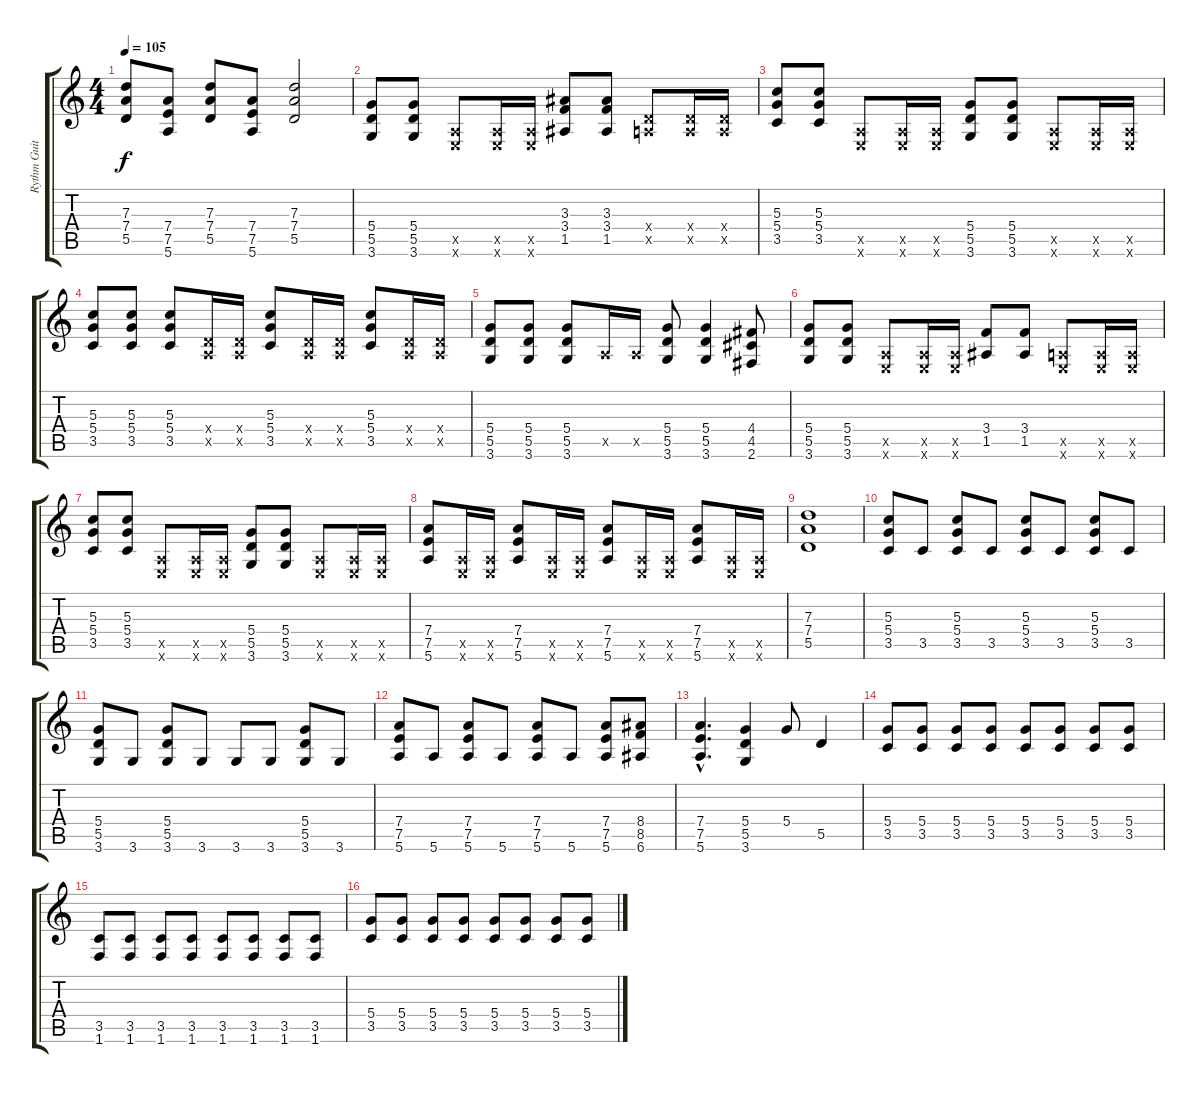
\track ("Rythm Guitar" "Rythm Guit") {instrument overdrivenguitar}
\staff {score tabs}
\tuning (E4 B3 G3 D3 A2 E2) {hide}
\ts (4 4)
\tempo 105
\clef g2
\ks c
(7.3 7.4 5.5).8{dy f} (7.4 7.5 5.6).8 (7.3 7.4 5.5).8 (7.4 7.5 5.6).8 (7.3 7.4 5.5).2 |
(5.4 5.5 3.6).8 (5.4 5.5 3.6).8 (0.5{x} 0.6{x}).8 (0.5{x} 0.6{x}).16 (0.5{x} 0.6{x}).16 (3.3 3.4 1.5).8 (3.3 3.4 1.5).8 (0.4{x} 0.5{x}).8 (0.4{x} 0.5{x}).16 (0.4{x} 0.5{x}).16 |
(5.3 5.4 3.5).8 (5.3 5.4 3.5).8 (0.5{x} 0.6{x}).8 (0.5{x} 0.6{x}).16 (0.5{x} 0.6{x}).16 (5.4 5.5 3.6).8 (5.4 5.5 3.6).8 (0.5{x} 0.6{x}).8 (0.5{x} 0.6{x}).16 (0.5{x} 0.6{x}).16 |
(5.3 5.4 3.5).8 (5.3 5.4 3.5).8 (5.3 5.4 3.5).8 (0.4{x} 0.5{x}).16 (0.4{x} 0.5{x}).16 (5.3 5.4 3.5).8 (0.4{x} 0.5{x}).16 (0.4{x} 0.5{x}).16 (5.3 5.4 3.5).8 (0.4{x} 0.5{x}).16 (0.4{x} 0.5{x}).16 |
(5.4 5.5 3.6).8 (5.4 5.5 3.6).8 (5.4 5.5 3.6).8 0.5{x}.16 0.5{x}.16 (5.4 5.5 3.6).8 (5.4 5.5 3.6).4 (4.4 4.5 2.6).8 |
(5.4 5.5 3.6).8 (5.4 5.5 3.6).8 (0.5{x} 0.6{x}).8 (0.5{x} 0.6{x}).16 (0.5{x} 0.6{x}).16 (3.4 1.5).8 (3.4 1.5).8 (0.5{x} 0.6{x}).8 (0.5{x} 0.6{x}).16 (0.5{x} 0.6{x}).16 |
(5.3 5.4 3.5).8 (5.3 5.4 3.5).8 (0.5{x} 0.6{x}).8 (0.5{x} 0.6{x}).16 (0.5{x} 0.6{x}).16 (5.4 5.5 3.6).8 (5.4 5.5 3.6).8 (0.5{x} 0.6{x}).8 (0.5{x} 0.6{x}).16 (0.5{x} 0.6{x}).16 |
(7.4 7.5 5.6).8 (0.5{x} 0.6{x}).16 (0.5{x} 0.6{x}).16 (7.4 7.5 5.6).8 (0.5{x} 0.6{x}).16 (0.5{x} 0.6{x}).16 (7.4 7.5 5.6).8 (0.5{x} 0.6{x}).16 (0.5{x} 0.6{x}).16 (7.4 7.5 5.6).8 (0.5{x} 0.6{x}).16 (0.5{x} 0.6{x}).16 |
(7.3 7.4 5.5).1 |
(5.3 5.4 3.5).8 3.5.8 (5.3 5.4 3.5).8 3.5.8 (5.3 5.4 3.5).8 3.5.8 (5.3 5.4 3.5).8 3.5.8 |
(5.4 5.5 3.6).8 3.6.8 (5.4 5.5 3.6).8 3.6.8 3.6.8 3.6.8 (5.4 5.5 3.6).8 3.6.8 |
(7.4 7.5 5.6).8 5.6.8 (7.4 7.5 5.6).8 5.6.8 (7.4 7.5 5.6).8 5.6.8 (7.4 7.5 5.6).8 (8.4 8.5 6.6).8 |
(7.4{hac} 7.5{hac} 5.6{hac}).4{d} (5.4 5.5 3.6).4 5.4.8 5.5.4 |
(5.4 3.5).8 (5.4 3.5).8 (5.4 3.5).8 (5.4 3.5).8 (5.4 3.5).8 (5.4 3.5).8 (5.4 3.5).8 (5.4 3.5).8 |
(3.5 1.6).8 (3.5 1.6).8 (3.5 1.6).8 (3.5 1.6).8 (3.5 1.6).8 (3.5 1.6).8 (3.5 1.6).8 (3.5 1.6).8 |
(5.4 3.5).8 (5.4 3.5).8 (5.4 3.5).8 (5.4 3.5).8 (5.4 3.5).8 (5.4 3.5).8 (5.4 3.5).8 (5.4 3.5).8
